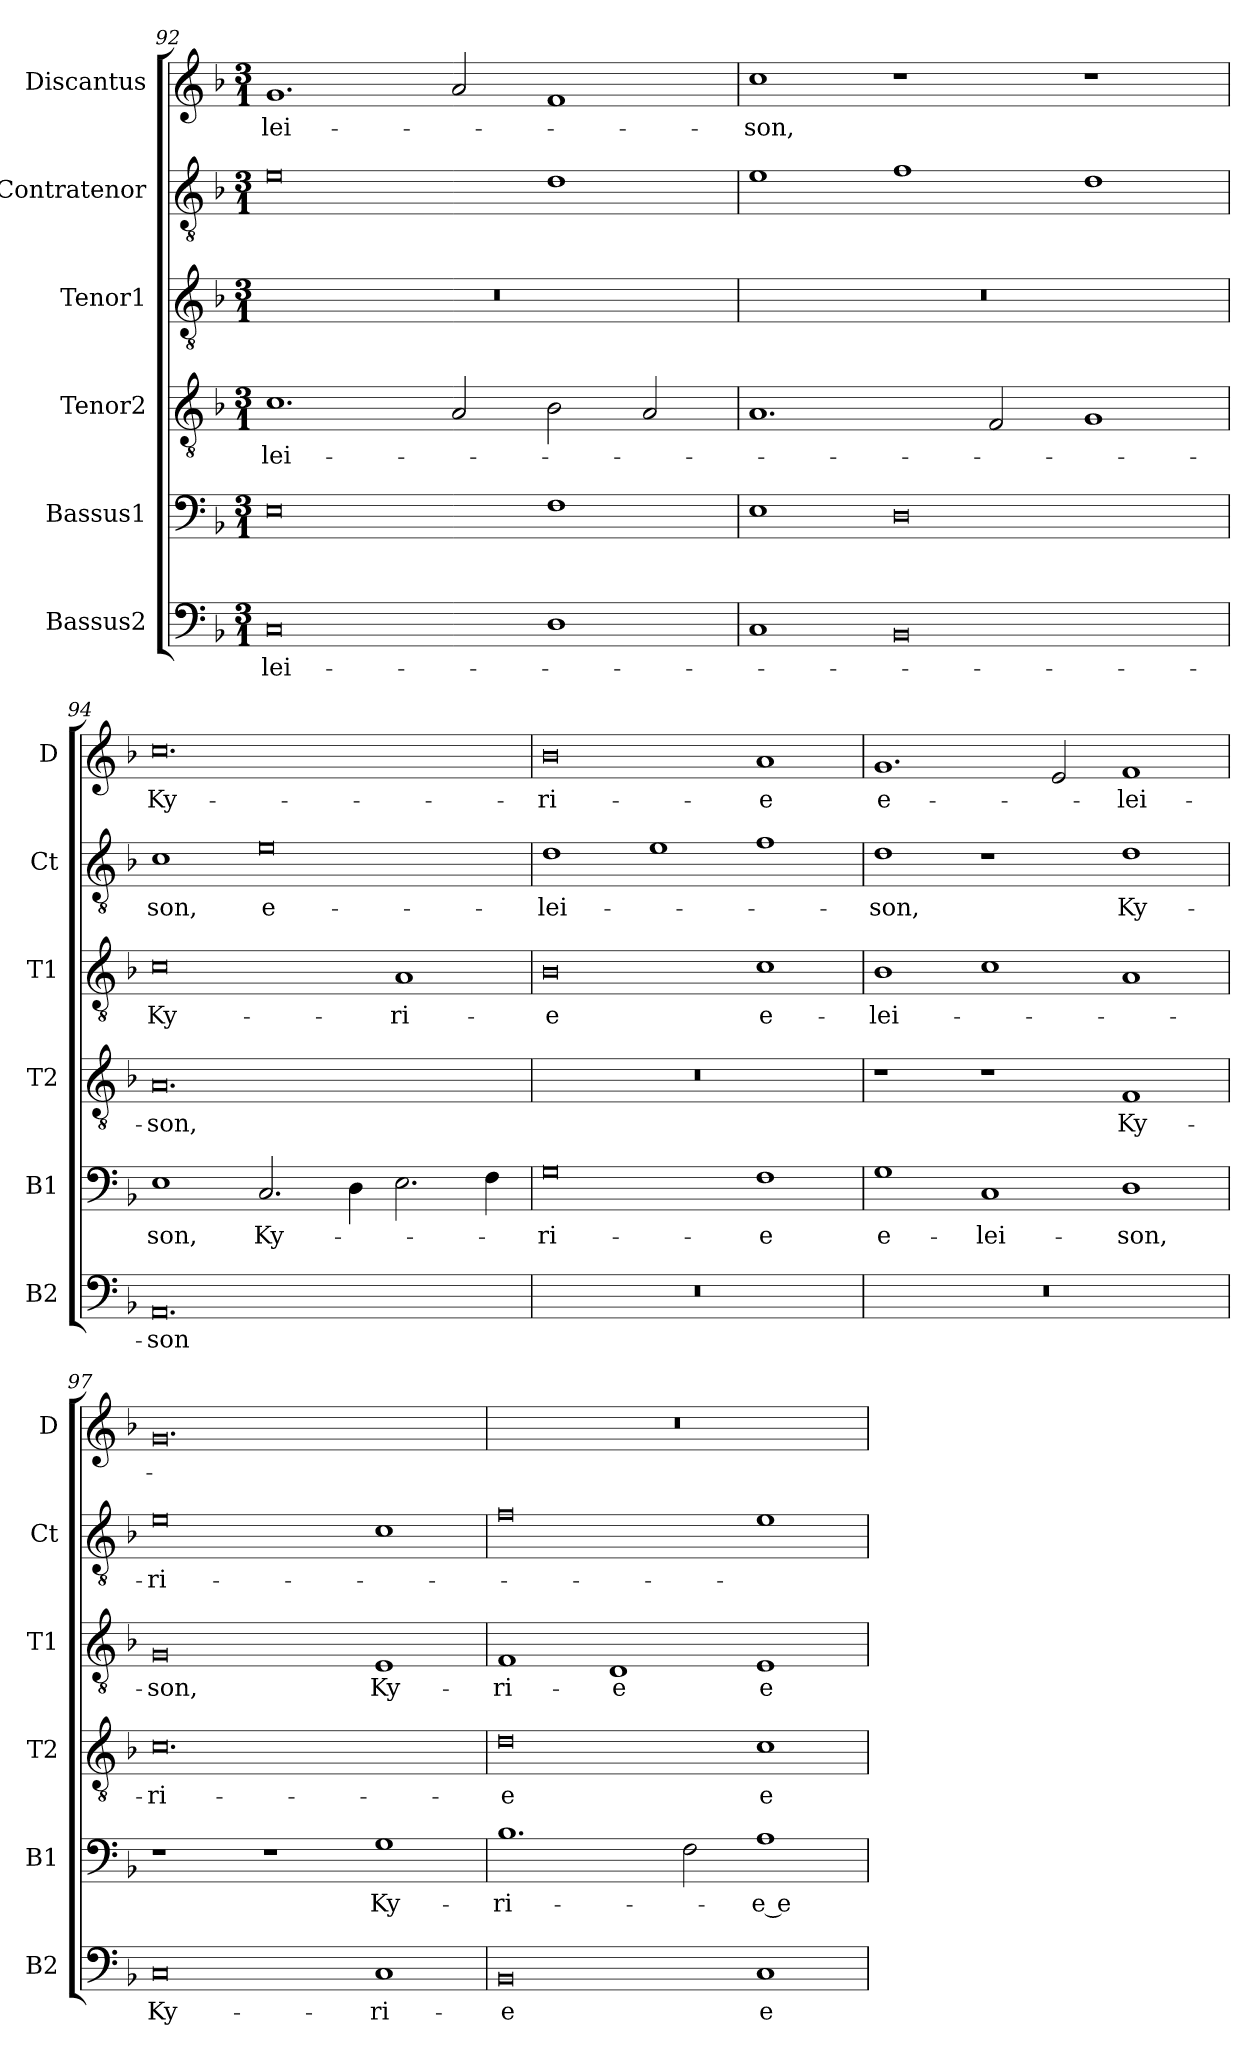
**kern	**text	**kern	**text	**kern	**text	**kern	**text	**kern	**text	**kern	**text
*part6	*part6	*part5	*part5	*part4	*part4	*part3	*part3	*part2	*part2	*part1	*part1
*staff6	*staff6	*staff5	*staff5	*staff4	*staff4	*staff3	*staff3	*staff2	*staff2	*staff1	*staff1
*I"Bassus2	*	*I"Bassus1	*	*I"Tenor2	*	*I"Tenor1	*	*I"Contratenor	*	*I"Discantus	*
*I'B2	*	*I'B1	*	*I'T2	*	*I'T1	*	*I'Ct	*	*I'D	*
*clefF4	*	*clefF4	*	*clefGv2	*	*clefGv2	*	*clefGv2	*	*clefG2	*
*k[b-]	*	*k[b-]	*	*k[b-]	*	*k[b-]	*	*k[b-]	*	*k[b-]	*
*M3/1	*	*M3/1	*	*M3/1	*	*M3/1	*	*M3/1	*	*M3/1	*
=92	=92	=92	=92	=92	=92	=92	=92	=92	=92	=92	=92
0C	-lei-	0E	.	1.c	-lei-	0.r	.	0e	.	1.g	-lei-
.	.	.	.	2A	.	.	.	.	.	2a	.
1D	.	1F	.	2B-	.	.	.	1d	.	1f	.
.	.	.	.	2A	.	.	.	.	.	.	.
=93	=93	=93	=93	=93	=93	=93	=93	=93	=93	=93	=93
1C	.	1E	.	1.A	.	0.r	.	1e	.	1cc	-son,
0BB-	.	0D	.	.	.	.	.	1f	.	1r	.
.	.	.	.	2F	.	.	.	.	.	.	.
.	.	.	.	1G	.	.	.	1d	.	1r	.
=94	=94	=94	=94	=94	=94	=94	=94	=94	=94	=94	=94
0.AA	-son	1E	-son,	0.A	-son,	0c	Ky-	1c	-son,	0.cc	Ky-
.	.	2.C	Ky-	.	.	.	.	0e	e-	.	.
.	.	4D	.	.	.	.	.	.	.	.	.
.	.	2.E	.	.	.	1A	-ri-	.	.	.	.
.	.	4F	.	.	.	.	.	.	.	.	.
=95	=95	=95	=95	=95	=95	=95	=95	=95	=95	=95	=95
0.r	.	0G	-ri-	0.r	.	0B-	-e	1d	-lei-	0b-	-ri-
.	.	.	.	.	.	.	.	1e	.	.	.
.	.	1F	-e	.	.	1c	e-	1f	.	1a	-e
=96	=96	=96	=96	=96	=96	=96	=96	=96	=96	=96	=96
0.r	.	1G	e-	1r	.	1B-	-lei-	1d	-son,	1.g	e-
.	.	1C	-lei-	1r	.	1c	.	1r	.	.	.
.	.	.	.	.	.	.	.	.	.	2e	.
.	.	1D	-son,	1F	Ky-	1A	.	1d	Ky-	1f	-lei-
=97	=97	=97	=97	=97	=97	=97	=97	=97	=97	=97	=97
0C	Ky-	1r	.	0.c	-ri-	0G	-son,	0e	-ri-	0.g	.
.	.	1r	.	.	.	.	.	.	.	.	.
1C	-ri-	1G	Ky-	.	.	1E	Ky-	1c	.	.	.
=98	=98	=98	=98	=98	=98	=98	=98	=98	=98	=98	=98
0BB-	-e	1.B-	-ri-	0d	-e	1F	-ri-	0f	.	0.r	.
.	.	.	.	.	.	1D	-e	.	.	.	.
.	.	2F	.	.	.	.	.	.	.	.	.
1C	e-	1A	-e e-	1c	e-	1E	e-	1e	.	.	.
=	=	=	=	=	=	=	=	=	=	=	=
*-	*-	*-	*-	*-	*-	*-	*-	*-	*-	*-	*-
